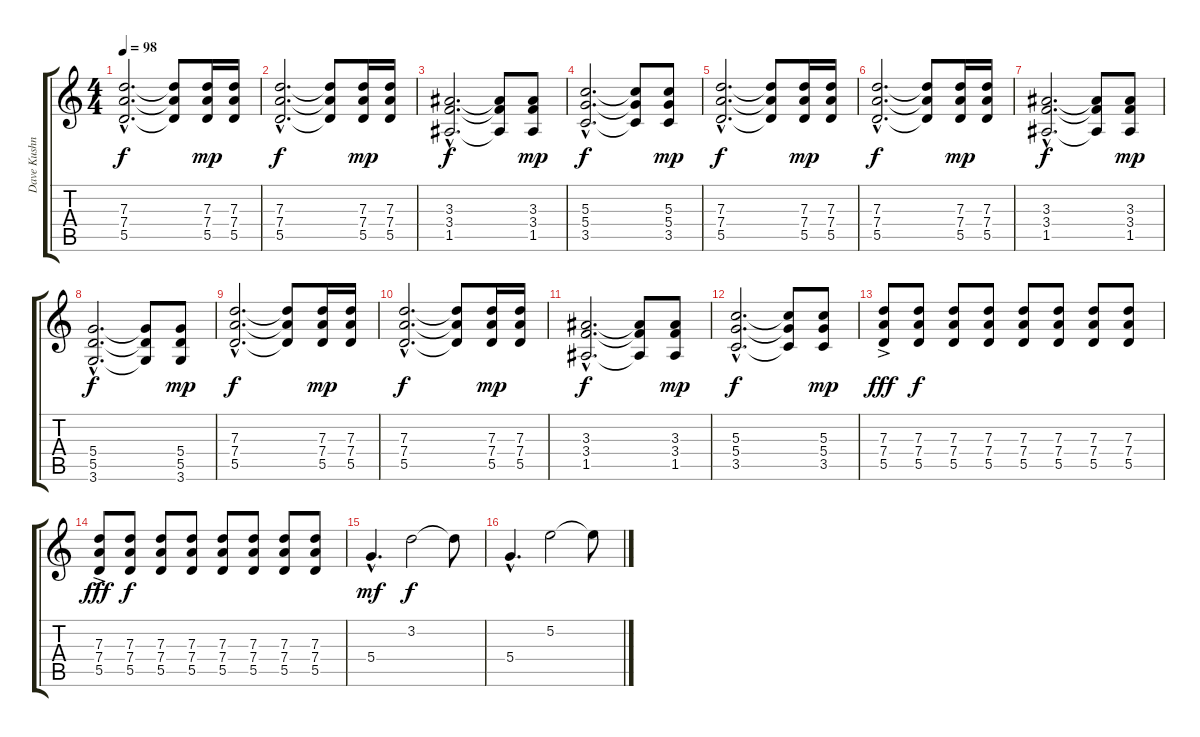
\track ("Dave Kushner" "Dave Kushn") {instrument electricguitarjazz}
\staff {score tabs}
\tuning (E4 B3 G3 D3 A2 E2) {hide}
\ts (4 4)
\tempo 98
\clef g2
\ks c
(7.3{hac} 7.4{hac} 5.5{hac}).2{d dy f} (7.3{t} 7.4{t} 5.5{t}).8 (7.3 7.4 5.5).16{dy mp} (7.3 7.4 5.5).16 |
(7.3{hac} 7.4{hac} 5.5{hac}).2{d dy f} (7.3{t} 7.4{t} 5.5{t}).8 (7.3 7.4 5.5).16{dy mp} (7.3 7.4 5.5).16 |
(3.3{hac} 3.4{hac} 1.5{hac}).2{d dy f volume 13 instrument distortionguitar} (3.3{t} 3.4{t} 1.5{t}).8 (3.3 3.4 1.5).8{dy mp} |
(5.3{hac} 5.4{hac} 3.5{hac}).2{d dy f} (5.3{t} 5.4{t} 3.5{t}).8 (5.3 5.4 3.5).8{dy mp} |
(7.3{hac} 7.4{hac} 5.5{hac}).2{d dy f} (7.3{t} 7.4{t} 5.5{t}).8 (7.3 7.4 5.5).16{dy mp} (7.3 7.4 5.5).16 |
(7.3{hac} 7.4{hac} 5.5{hac}).2{d dy f} (7.3{t} 7.4{t} 5.5{t}).8 (7.3 7.4 5.5).16{dy mp} (7.3 7.4 5.5).16 |
(3.3{hac} 3.4{hac} 1.5{hac}).2{d dy f volume 13 instrument distortionguitar} (3.3{t} 3.4{t} 1.5{t}).8 (3.3 3.4 1.5).8{dy mp} |
(5.4{hac} 5.5{hac} 3.6{hac}).2{d dy f} (5.4{t} 5.5{t} 3.6{t}).8 (5.4 5.5 3.6).8{dy mp} |
(7.3{hac} 7.4{hac} 5.5{hac}).2{d dy f} (7.3{t} 7.4{t} 5.5{t}).8 (7.3 7.4 5.5).16{dy mp} (7.3 7.4 5.5).16 |
(7.3{hac} 7.4{hac} 5.5{hac}).2{d dy f} (7.3{t} 7.4{t} 5.5{t}).8 (7.3 7.4 5.5).16{dy mp} (7.3 7.4 5.5).16 |
(3.3{hac} 3.4{hac} 1.5{hac}).2{d dy f volume 13 instrument distortionguitar} (3.3{t} 3.4{t} 1.5{t}).8 (3.3 3.4 1.5).8{dy mp} |
(5.3{hac} 5.4{hac} 3.5{hac}).2{d dy f} (5.3{t} 5.4{t} 3.5{t}).8 (5.3 5.4 3.5).8{dy mp} |
(7.3{ac} 7.4{ac} 5.5{ac}).8{dy fff instrument distortionguitar} (7.3 7.4 5.5).8{dy f} (7.3 7.4 5.5).8 (7.3 7.4 5.5).8 (7.3 7.4 5.5).8 (7.3 7.4 5.5).8 (7.3 7.4 5.5).8 (7.3 7.4 5.5).8 |
(7.3{ac} 7.4{ac} 5.5{ac}).8{dy fff} (7.3 7.4 5.5).8{dy f} (7.3 7.4 5.5).8 (7.3 7.4 5.5).8 (7.3 7.4 5.5).8 (7.3 7.4 5.5).8 (7.3 7.4 5.5).8 (7.3 7.4 5.5).8 |
5.4{hac}.4{d dy mf volume 14 instrument electricguitarjazz} 3.2.2{dy f} 3.2{t}.8 |
5.4{hac}.4{d} 5.2.2 5.2{t}.8
